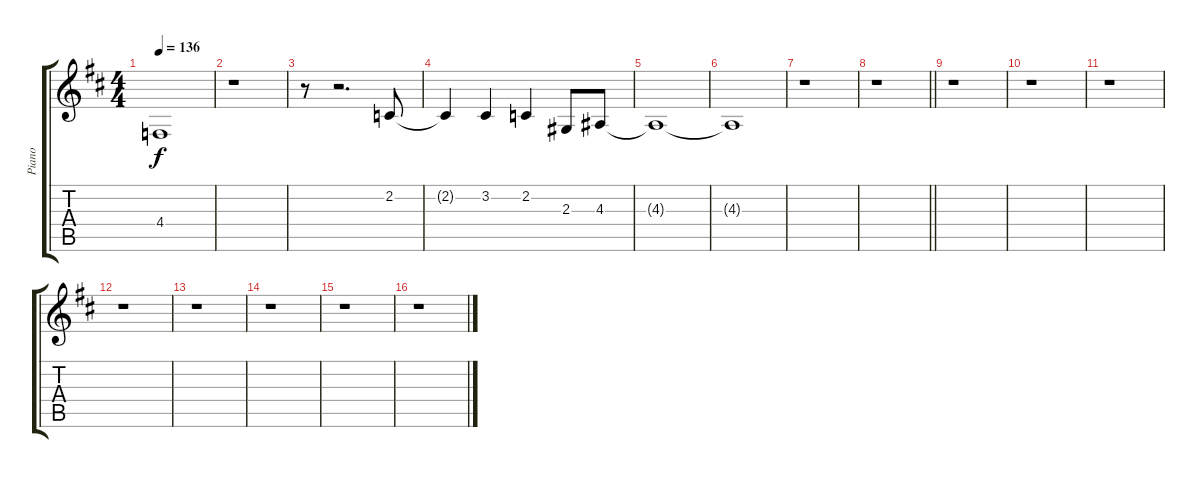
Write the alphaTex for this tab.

\track ("Piano" "Piano") {instrument electricgrandpiano}
\staff {score tabs}
\tuning (Eb4 Bb3 Gb3 Db3 Ab2 Db2) {hide}
\ts (4 4)
\tempo 136
\clef g2
\ks d
4.4.1{dy f} |
r.1 |
r.8 r.2{d} 2.2.8 |
2.2{t}.4 3.2.4 2.2.4 2.3.8 4.3.8 |
4.3{t}.1 |
4.3{t}.1 |
r.1 |
\barLineRight lightlight
r.1 |
r.1 |
r.1 |
r.1 |
r.1 |
r.1 |
r.1 |
r.1 |
r.1
